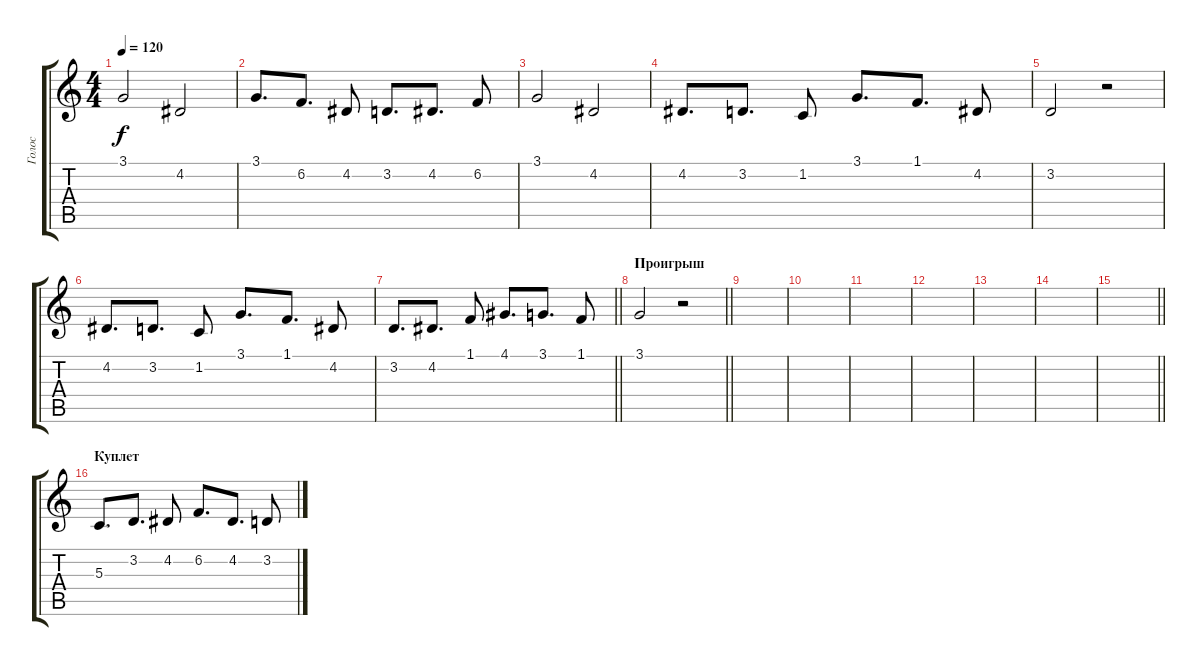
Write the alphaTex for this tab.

\track ("Голос" "Голос") {instrument pad1newage}
\staff {score tabs}
\tuning (E4 B3 G3 D3 A2 E2) {hide}
\ts (4 4)
\tempo 120
\clef g2
\ks c
3.1.2{dy f} 4.2.2 |
3.1.8{d} 6.2.8{d} 4.2.8 3.2.8{d} 4.2.8{d} 6.2.8 |
3.1.2 4.2.2 |
4.2.8{d} 3.2.8{d} 1.2.8 3.1.8{d} 1.1.8{d} 4.2.8 |
3.2.2 r.2 |
4.2.8{d} 3.2.8{d} 1.2.8 3.1.8{d} 1.1.8{d} 4.2.8 |
\barLineRight lightlight
3.2.8{d} 4.2.8{d} 1.1.8 4.1.8{d} 3.1.8{d} 1.1.8 |
\section ("" "Проигрыш")
\barLineRight lightlight
3.1.2 r.2 |
|
|
|
|
|
|
\barLineRight lightlight
|
\section ("" "Куплет")
5.3.8{d} 3.2.8{d} 4.2.8 6.2.8{d} 4.2.8{d} 3.2.8
